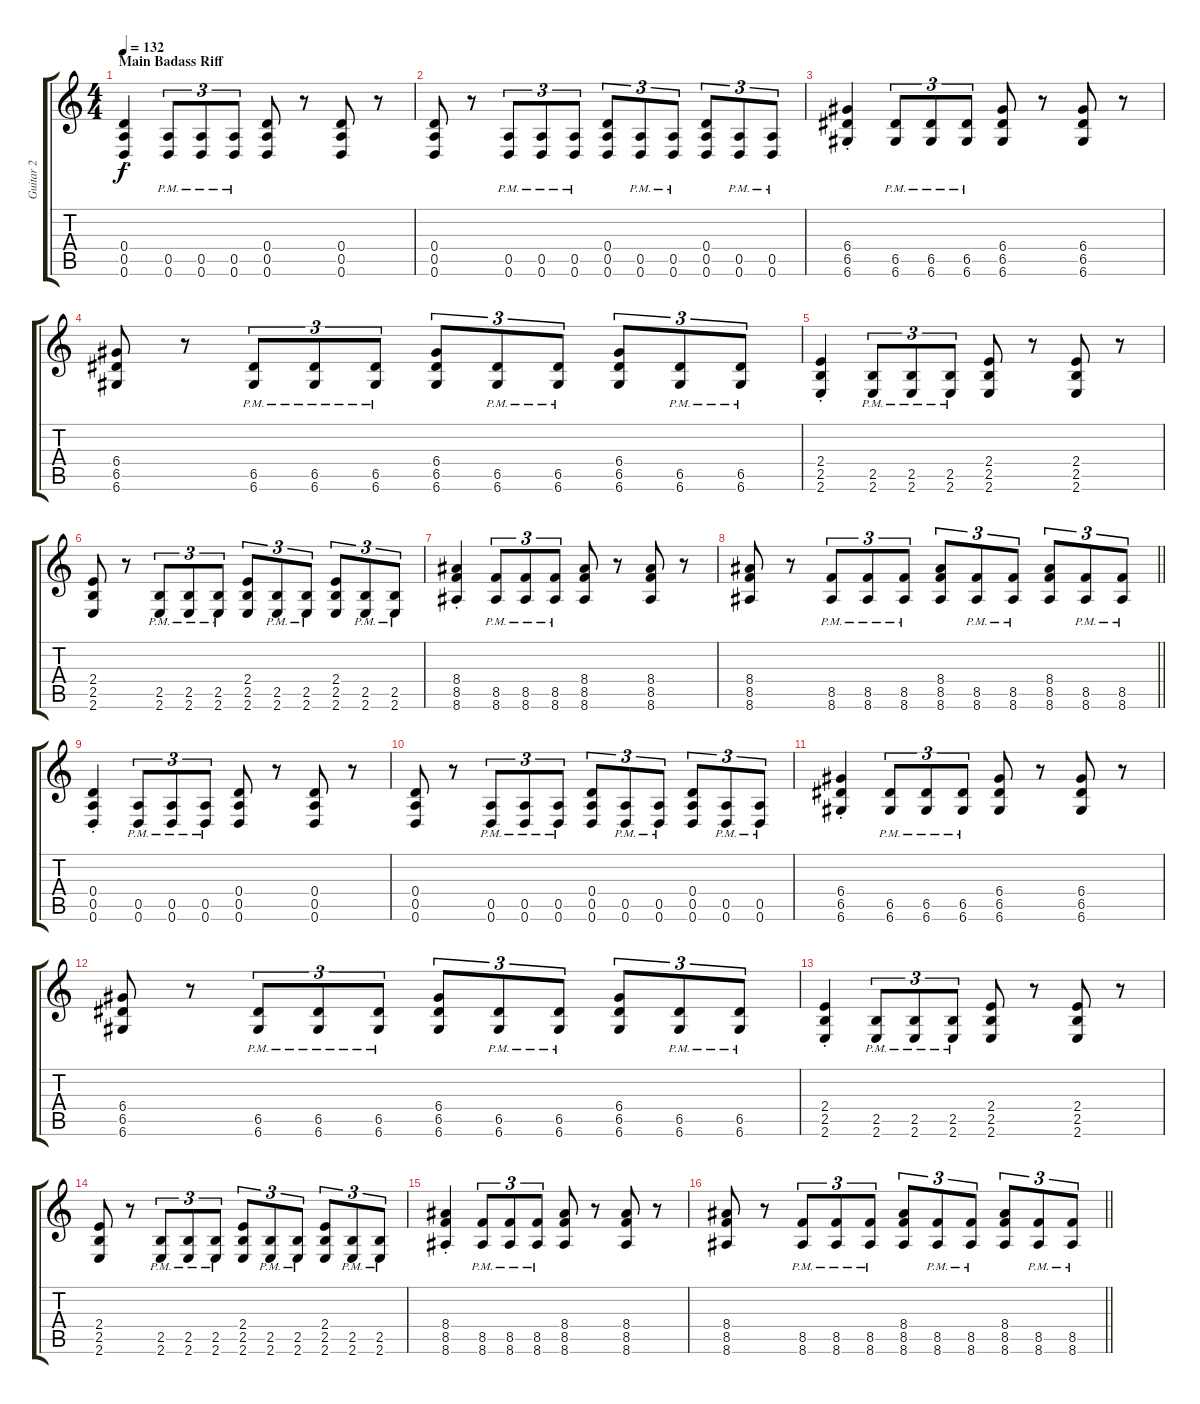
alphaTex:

\track ("Guitar 2" "Guitar 2") {instrument overdrivenguitar}
\staff {score tabs}
\tuning (E4 B3 G3 D3 A2 D2) {hide}
\ts (4 4)
\section ("" "Main Badass Riff")
\tempo 132
\clef g2
\ks c
(0.4{st} 0.5{st} 0.6{st}).4{dy f} (0.5{pm} 0.6).8{tu (3 2)} (0.5{pm} 0.6).8{tu (3 2)} (0.5{pm} 0.6).8{tu (3 2)} (0.4 0.5 0.6).8 r.8 (0.4 0.5 0.6).8 r.8 |
(0.4 0.5 0.6).8 r.8 (0.5{pm} 0.6).8{tu (3 2)} (0.5{pm} 0.6).8{tu (3 2)} (0.5{pm} 0.6).8{tu (3 2)} (0.4 0.5 0.6).8{tu (3 2)} (0.5{pm} 0.6).8{tu (3 2)} (0.5{pm} 0.6).8{tu (3 2)} (0.4 0.5 0.6).8{tu (3 2)} (0.5{pm} 0.6).8{tu (3 2)} (0.5{pm} 0.6).8{tu (3 2)} |
(6.4{st} 6.5{st} 6.6{st}).4 (6.5{pm} 6.6).8{tu (3 2)} (6.5{pm} 6.6).8{tu (3 2)} (6.5{pm} 6.6).8{tu (3 2)} (6.4 6.5 6.6).8 r.8 (6.4 6.5 6.6).8 r.8 |
(6.4 6.5 6.6).8 r.8 (6.5{pm} 6.6).8{tu (3 2)} (6.5{pm} 6.6).8{tu (3 2)} (6.5{pm} 6.6).8{tu (3 2)} (6.4 6.5 6.6).8{tu (3 2)} (6.5{pm} 6.6).8{tu (3 2)} (6.5{pm} 6.6).8{tu (3 2)} (6.4 6.5 6.6).8{tu (3 2)} (6.5{pm} 6.6).8{tu (3 2)} (6.5{pm} 6.6).8{tu (3 2)} |
(2.4{st} 2.5{st} 2.6{st}).4 (2.5{pm} 2.6).8{tu (3 2)} (2.5{pm} 2.6).8{tu (3 2)} (2.5{pm} 2.6).8{tu (3 2)} (2.4 2.5 2.6).8 r.8 (2.4 2.5 2.6).8 r.8 |
(2.4 2.5 2.6).8 r.8 (2.5{pm} 2.6).8{tu (3 2)} (2.5{pm} 2.6).8{tu (3 2)} (2.5{pm} 2.6).8{tu (3 2)} (2.4 2.5 2.6).8{tu (3 2)} (2.5{pm} 2.6).8{tu (3 2)} (2.5{pm} 2.6).8{tu (3 2)} (2.4 2.5 2.6).8{tu (3 2)} (2.5{pm} 2.6).8{tu (3 2)} (2.5{pm} 2.6).8{tu (3 2)} |
(8.4{st} 8.5{st} 8.6{st}).4 (8.5{pm} 8.6).8{tu (3 2)} (8.5{pm} 8.6).8{tu (3 2)} (8.5{pm} 8.6).8{tu (3 2)} (8.4 8.5 8.6).8 r.8 (8.4 8.5 8.6).8 r.8 |
\barLineRight lightlight
(8.4 8.5 8.6).8 r.8 (8.5{pm} 8.6).8{tu (3 2)} (8.5{pm} 8.6).8{tu (3 2)} (8.5{pm} 8.6).8{tu (3 2)} (8.4 8.5 8.6).8{tu (3 2)} (8.5{pm} 8.6).8{tu (3 2)} (8.5{pm} 8.6).8{tu (3 2)} (8.4 8.5 8.6).8{tu (3 2)} (8.5{pm} 8.6).8{tu (3 2)} (8.5{pm} 8.6).8{tu (3 2)} |
(0.4{st} 0.5{st} 0.6{st}).4 (0.5{pm} 0.6).8{tu (3 2)} (0.5{pm} 0.6).8{tu (3 2)} (0.5{pm} 0.6).8{tu (3 2)} (0.4 0.5 0.6).8 r.8 (0.4 0.5 0.6).8 r.8 |
(0.4 0.5 0.6).8 r.8 (0.5{pm} 0.6).8{tu (3 2)} (0.5{pm} 0.6).8{tu (3 2)} (0.5{pm} 0.6).8{tu (3 2)} (0.4 0.5 0.6).8{tu (3 2)} (0.5{pm} 0.6).8{tu (3 2)} (0.5{pm} 0.6).8{tu (3 2)} (0.4 0.5 0.6).8{tu (3 2)} (0.5{pm} 0.6).8{tu (3 2)} (0.5{pm} 0.6).8{tu (3 2)} |
(6.4{st} 6.5{st} 6.6{st}).4 (6.5{pm} 6.6).8{tu (3 2)} (6.5{pm} 6.6).8{tu (3 2)} (6.5{pm} 6.6).8{tu (3 2)} (6.4 6.5 6.6).8 r.8 (6.4 6.5 6.6).8 r.8 |
(6.4 6.5 6.6).8 r.8 (6.5{pm} 6.6).8{tu (3 2)} (6.5{pm} 6.6).8{tu (3 2)} (6.5{pm} 6.6).8{tu (3 2)} (6.4 6.5 6.6).8{tu (3 2)} (6.5{pm} 6.6).8{tu (3 2)} (6.5{pm} 6.6).8{tu (3 2)} (6.4 6.5 6.6).8{tu (3 2)} (6.5{pm} 6.6).8{tu (3 2)} (6.5{pm} 6.6).8{tu (3 2)} |
(2.4{st} 2.5{st} 2.6{st}).4 (2.5{pm} 2.6).8{tu (3 2)} (2.5{pm} 2.6).8{tu (3 2)} (2.5{pm} 2.6).8{tu (3 2)} (2.4 2.5 2.6).8 r.8 (2.4 2.5 2.6).8 r.8 |
(2.4 2.5 2.6).8 r.8 (2.5{pm} 2.6).8{tu (3 2)} (2.5{pm} 2.6).8{tu (3 2)} (2.5{pm} 2.6).8{tu (3 2)} (2.4 2.5 2.6).8{tu (3 2)} (2.5{pm} 2.6).8{tu (3 2)} (2.5{pm} 2.6).8{tu (3 2)} (2.4 2.5 2.6).8{tu (3 2)} (2.5{pm} 2.6).8{tu (3 2)} (2.5{pm} 2.6).8{tu (3 2)} |
(8.4{st} 8.5{st} 8.6{st}).4 (8.5{pm} 8.6).8{tu (3 2)} (8.5{pm} 8.6).8{tu (3 2)} (8.5{pm} 8.6).8{tu (3 2)} (8.4 8.5 8.6).8 r.8 (8.4 8.5 8.6).8 r.8 |
\barLineRight lightlight
(8.4 8.5 8.6).8 r.8 (8.5{pm} 8.6).8{tu (3 2)} (8.5{pm} 8.6).8{tu (3 2)} (8.5{pm} 8.6).8{tu (3 2)} (8.4 8.5 8.6).8{tu (3 2)} (8.5{pm} 8.6).8{tu (3 2)} (8.5{pm} 8.6).8{tu (3 2)} (8.4 8.5 8.6).8{tu (3 2)} (8.5{pm} 8.6).8{tu (3 2)} (8.5{pm} 8.6).8{tu (3 2)}
